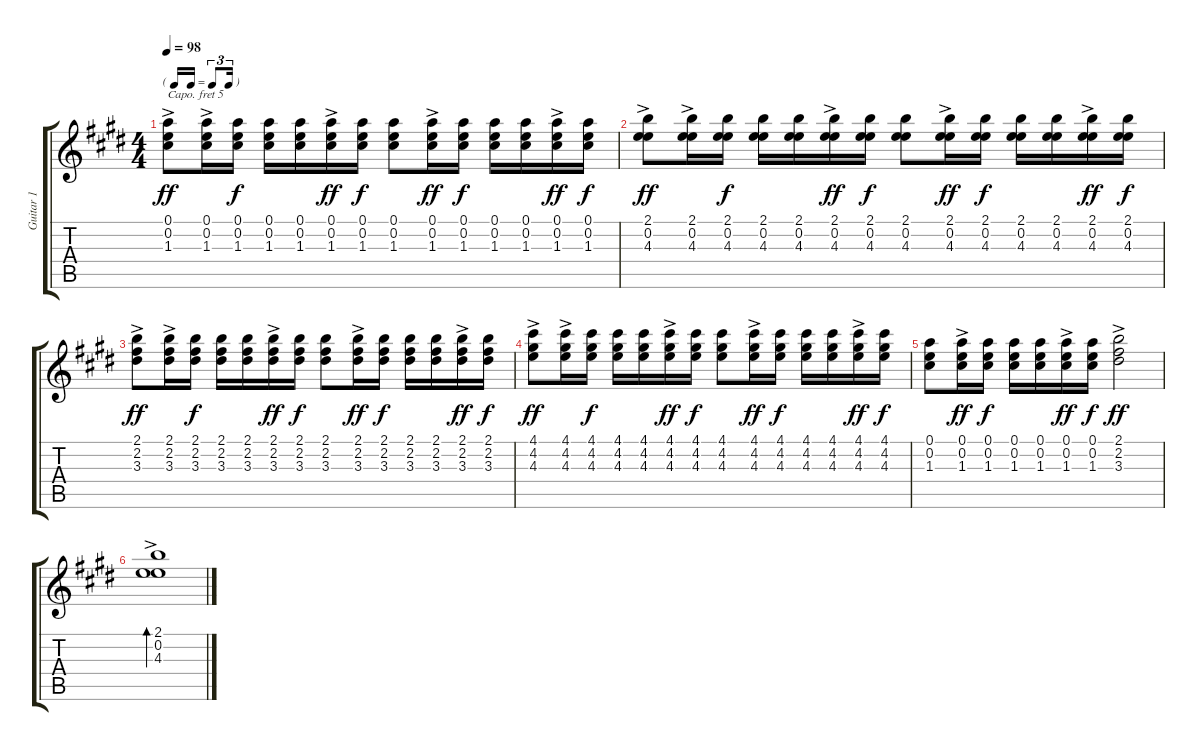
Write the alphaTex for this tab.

\track ("Guitar 1" "Guitar 1") {instrument acousticguitarsteel}
\staff {score tabs}
\capo 5
\tuning (E4 B3 G3 D3 A2 E2) {hide}
\ts (4 4)
\tf triplet16th
\tempo 98
\clef g2
\ks e
(0.1{ac} 0.2{ac} 1.3{ac}).8{dy ff} (0.1{ac} 0.2{ac} 1.3{ac}).16 (0.1 0.2 1.3).16{dy f} (0.1 0.2 1.3).16 (0.1 0.2 1.3).16 (0.1{ac} 0.2{ac} 1.3{ac}).16{dy ff} (0.1 0.2 1.3).16{dy f} (0.1 0.2 1.3).8 (0.1{ac} 0.2{ac} 1.3{ac}).16{dy ff} (0.1 0.2 1.3).16{dy f} (0.1 0.2 1.3).16 (0.1 0.2 1.3).16 (0.1{ac} 0.2{ac} 1.3{ac}).16{dy ff} (0.1 0.2 1.3).16{dy f} |
(2.1{ac} 0.2{ac} 4.3{ac}).8{dy ff} (2.1{ac} 0.2{ac} 4.3{ac}).16 (2.1 0.2 4.3).16{dy f} (2.1 0.2 4.3).16 (2.1 0.2 4.3).16 (2.1{ac} 0.2{ac} 4.3{ac}).16{dy ff} (2.1 0.2 4.3).16{dy f} (2.1 0.2 4.3).8 (2.1{ac} 0.2{ac} 4.3{ac}).16{dy ff} (2.1 0.2 4.3).16{dy f} (2.1 0.2 4.3).16 (2.1 0.2 4.3).16 (2.1{ac} 0.2{ac} 4.3{ac}).16{dy ff} (2.1 0.2 4.3).16{dy f} |
(2.1{ac} 2.2{ac} 3.3{ac}).8{dy ff} (2.1{ac} 2.2{ac} 3.3{ac}).16 (2.1 2.2 3.3).16{dy f} (2.1 2.2 3.3).16 (2.1 2.2 3.3).16 (2.1{ac} 2.2{ac} 3.3{ac}).16{dy ff} (2.1 2.2 3.3).16{dy f} (2.1 2.2 3.3).8 (2.1{ac} 2.2{ac} 3.3{ac}).16{dy ff} (2.1 2.2 3.3).16{dy f} (2.1 2.2 3.3).16 (2.1 2.2 3.3).16 (2.1{ac} 2.2{ac} 3.3{ac}).16{dy ff} (2.1 2.2 3.3).16{dy f} |
(4.1{ac} 4.2{ac} 4.3{ac}).8{dy ff} (4.1{ac} 4.2{ac} 4.3{ac}).16 (4.1 4.2 4.3).16{dy f} (4.1 4.2 4.3).16 (4.1 4.2 4.3).16 (4.1{ac} 4.2{ac} 4.3{ac}).16{dy ff} (4.1 4.2 4.3).16{dy f} (4.1 4.2 4.3).8 (4.1{ac} 4.2{ac} 4.3{ac}).16{dy ff} (4.1 4.2 4.3).16{dy f} (4.1 4.2 4.3).16 (4.1 4.2 4.3).16 (4.1{ac} 4.2{ac} 4.3{ac}).16{dy ff} (4.1 4.2 4.3).16{dy f} |
(0.1 0.2 1.3).8 (0.1{ac} 0.2{ac} 1.3{ac}).16{dy ff} (0.1 0.2 1.3).16{dy f} (0.1 0.2 1.3).16 (0.1 0.2 1.3).16 (0.1{ac} 0.2{ac} 1.3{ac}).16{dy ff} (0.1 0.2 1.3).16{dy f} (2.1{ac} 2.2{ac} 3.3{ac}).2{dy ff} |
(2.1{ac} 0.2{ac} 4.3{ac}).1{bd 240}
